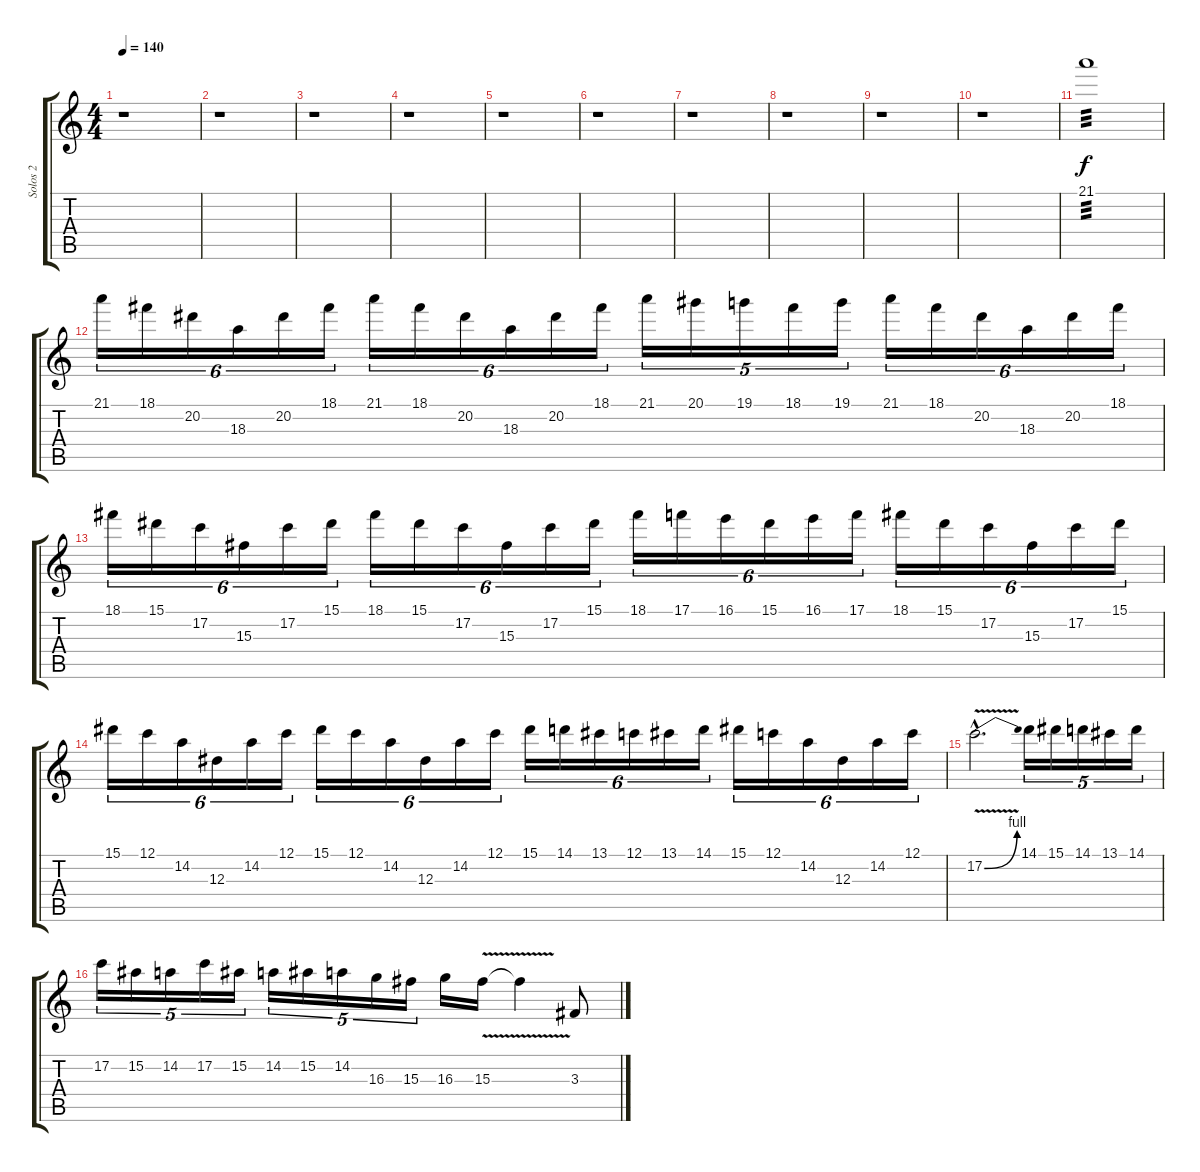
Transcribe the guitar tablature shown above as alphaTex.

\track ("Solos 2" "Solos 2") {instrument distortionguitar}
\staff {score tabs}
\tuning (C4 G3 Eb3 Bb2 F2 C2) {hide}
\ts (4 4)
\tempo 140
\clef g2
\ks c
r.1{dy f} |
r.1 |
r.1 |
r.1 |
r.1 |
r.1 |
r.1 |
r.1 |
r.1 |
r.1 |
21.1.1{tp 3} |
21.1.16{tu (6 4)} 18.1.16{tu (6 4)} 20.2.16{tu (6 4)} 18.3.16{tu (6 4)} 20.2.16{tu (6 4)} 18.1.16{tu (6 4)} 21.1.16{tu (6 4)} 18.1.16{tu (6 4)} 20.2.16{tu (6 4)} 18.3.16{tu (6 4)} 20.2.16{tu (6 4)} 18.1.16{tu (6 4)} 21.1.16{tu (5 4)} 20.1.16{tu (5 4)} 19.1.16{tu (5 4)} 18.1.16{tu (5 4)} 19.1.16{tu (5 4)} 21.1.16{tu (6 4)} 18.1.16{tu (6 4)} 20.2.16{tu (6 4)} 18.3.16{tu (6 4)} 20.2.16{tu (6 4)} 18.1.16{tu (6 4)} |
18.1.16{tu (6 4)} 15.1.16{tu (6 4)} 17.2.16{tu (6 4)} 15.3.16{tu (6 4)} 17.2.16{tu (6 4)} 15.1.16{tu (6 4)} 18.1.16{tu (6 4)} 15.1.16{tu (6 4)} 17.2.16{tu (6 4)} 15.3.16{tu (6 4)} 17.2.16{tu (6 4)} 15.1.16{tu (6 4)} 18.1.16{tu (6 4)} 17.1.16{tu (6 4)} 16.1.16{tu (6 4)} 15.1.16{tu (6 4)} 16.1.16{tu (6 4)} 17.1.16{tu (6 4)} 18.1.16{tu (6 4)} 15.1.16{tu (6 4)} 17.2.16{tu (6 4)} 15.3.16{tu (6 4)} 17.2.16{tu (6 4)} 15.1.16{tu (6 4)} |
15.1.16{tu (6 4)} 12.1.16{tu (6 4)} 14.2.16{tu (6 4)} 12.3.16{tu (6 4)} 14.2.16{tu (6 4)} 12.1.16{tu (6 4)} 15.1.16{tu (6 4)} 12.1.16{tu (6 4)} 14.2.16{tu (6 4)} 12.3.16{tu (6 4)} 14.2.16{tu (6 4)} 12.1.16{tu (6 4)} 15.1.16{tu (6 4)} 14.1.16{tu (6 4)} 13.1.16{tu (6 4)} 12.1.16{tu (6 4)} 13.1.16{tu (6 4)} 14.1.16{tu (6 4)} 15.1.16{tu (6 4)} 12.1.16{tu (6 4)} 14.2.16{tu (6 4)} 12.3.16{tu (6 4)} 14.2.16{tu (6 4)} 12.1.16{tu (6 4)} |
17.2{be (bend 0 0 60 4) v hac}.2{d} 14.1.16{tu (5 4)} 15.1.16{tu (5 4)} 14.1.16{tu (5 4)} 13.1.16{tu (5 4)} 14.1.16{tu (5 4)} |
17.2.16{tu (5 4)} 15.2.16{tu (5 4)} 14.2.16{tu (5 4)} 17.2.16{tu (5 4)} 15.2.16{tu (5 4)} 14.2.16{tu (5 4)} 15.2.16{tu (5 4)} 14.2.16{tu (5 4)} 16.3.16{tu (5 4)} 15.3.16{tu (5 4)} 16.3.16 15.3{v}.16 15.3{t}.4 3.3{sl}.8
